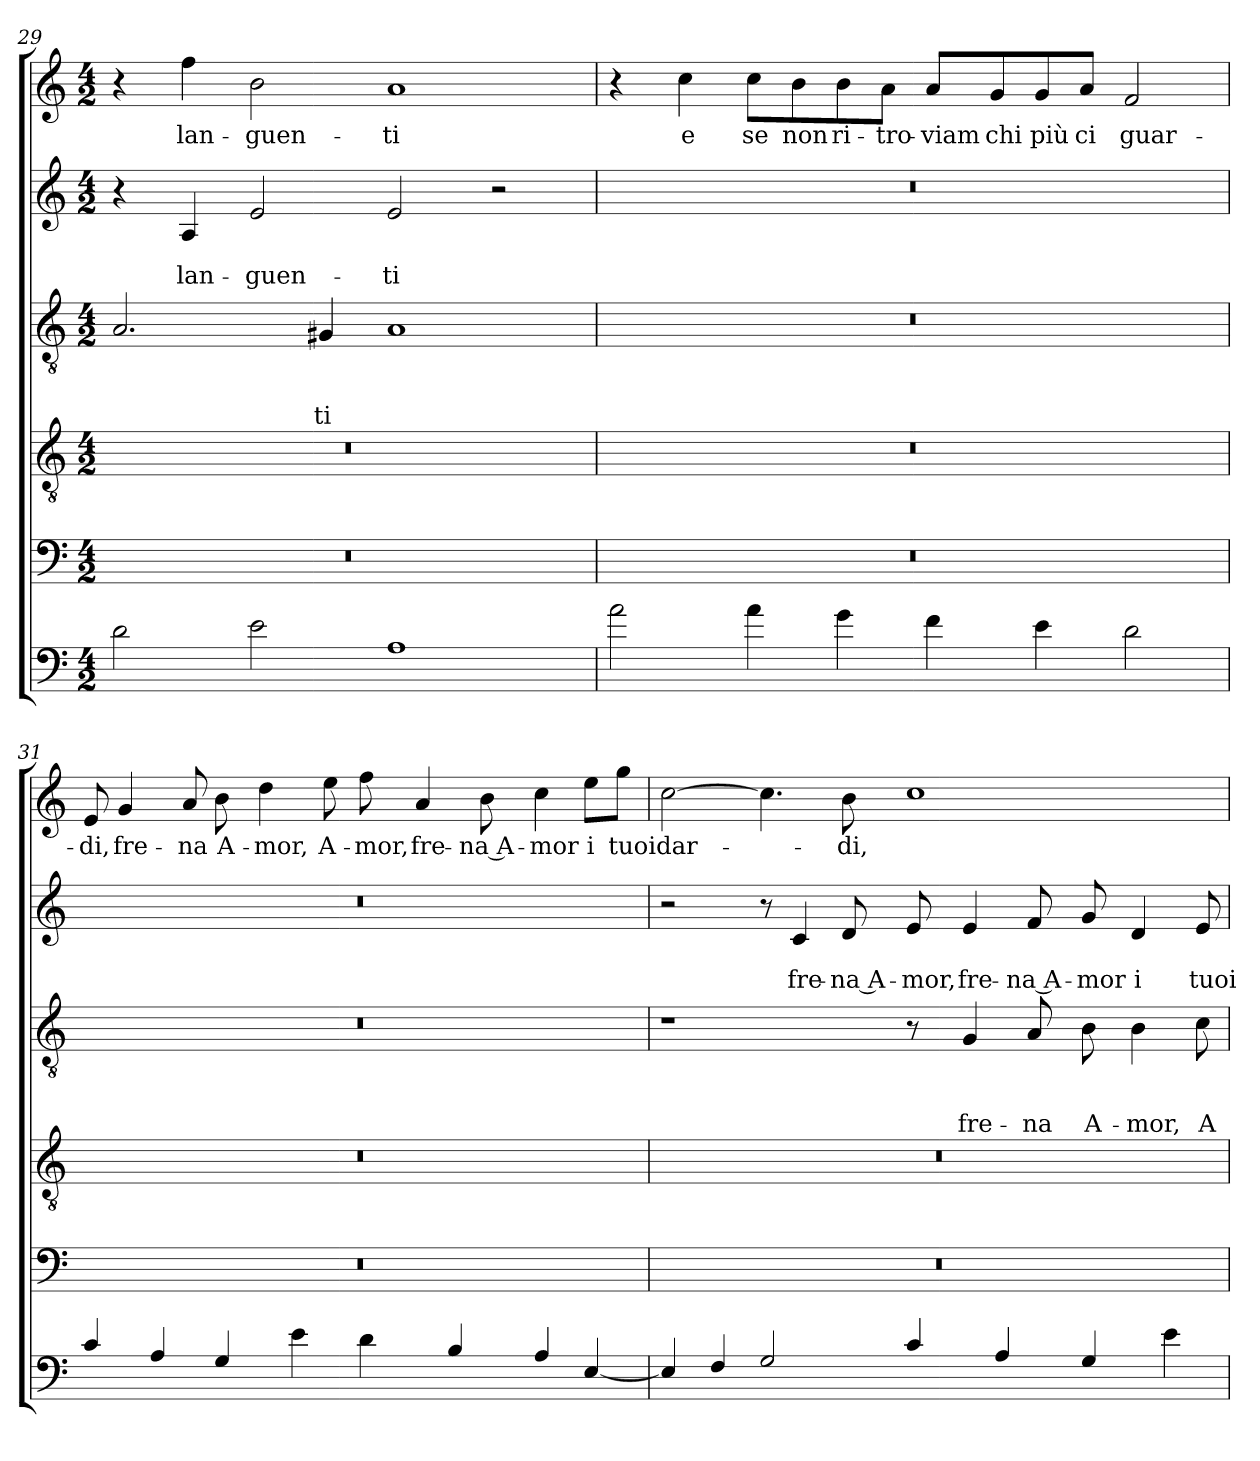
**kern	**kern	**kern	**kern	**text	**text	**text	**kern	**text	**text	**kern	**text
*part6	*part5	*part4	*part3	*part3	*part3	*part3	*part2	*part2	*part2	*part1	*part1
*staff6	*staff5	*staff4	*staff3	*staff3	*staff3	*staff3	*staff2	*staff2	*staff2	*staff1	*staff1
!!LO:PB:g=z
*clefF4	*clefF4	*clefGv2	*clefGv2	*	*	*	*clefG2	*	*	*clefG2	*
*ITrd8c14	*	*	*	*	*	*	*	*	*	*	*
*k[]	*k[]	*k[]	*k[]	*	*	*	*k[]	*	*	*k[]	*
*C:	*C:	*C:	*C:	*	*	*	*C:	*	*	*C:	*
*M4/2	*M4/2	*M4/2	*M4/2	*	*	*	*M4/2	*	*	*M4/2	*
=29	=29	=29	=29	=29	=29	=29	=29	=29	=29	=29	=29
2D\	0r	0r	2.A/	.	.	.	4r	.	.	4r	.
!	!	!	!	!	!	!	!	!	!LO:LY:b	!	!LO:LY:b
.	.	.	.	.	.	.	4A/	.	lan-	4ff\	lan-
!	!	!	!	!	!	!	!	!	!LO:LY:b	!	!LO:LY:b
2E\	.	.	.	.	.	.	2e/	.	-guen-	2b\	-guen-
!	!	!	!	!	!	!LO:LY:b	!	!	!	!	!
.	.	.	4G#X/	.	.	-ti	.	.	.	.	.
!	!	!	!	!	!	!	!	!	!LO:LY:b	!	!LO:LY:b
1AA	.	.	1A	.	.	.	2e/	.	-ti	1a	-ti
.	.	.	.	.	.	.	2r	.	.	.	.
=30	=30	=30	=30	=30	=30	=30	=30	=30	=30	=30	=30
2A\	0r	0r	0r	.	.	.	0r	.	.	4r	.
!	!	!	!	!	!	!	!	!	!	!	!LO:LY:b
.	.	.	.	.	.	.	.	.	.	4cc\	e
!	!	!	!	!	!	!	!	!	!	!	!LO:LY:b
4A\	.	.	.	.	.	.	.	.	.	8cc\L	se
!	!	!	!	!	!	!	!	!	!	!	!LO:LY:b
.	.	.	.	.	.	.	.	.	.	8b\	non
!	!	!	!	!	!	!	!	!	!	!	!LO:LY:b
4G\	.	.	.	.	.	.	.	.	.	8b\	ri-
!	!	!	!	!	!	!	!	!	!	!	!LO:LY:b
.	.	.	.	.	.	.	.	.	.	8a\J	-tro-
!	!	!	!	!	!	!	!	!	!	!	!LO:LY:b
4F\	.	.	.	.	.	.	.	.	.	8a/L	-viam
!	!	!	!	!	!	!	!	!	!	!	!LO:LY:b
.	.	.	.	.	.	.	.	.	.	8g/	chi
!	!	!	!	!	!	!	!	!	!	!	!LO:LY:b
4E\	.	.	.	.	.	.	.	.	.	8g/	più
!	!	!	!	!	!	!	!	!	!	!	!LO:LY:b
.	.	.	.	.	.	.	.	.	.	8a/J	ci
!	!	!	!	!	!	!	!	!	!	!	!LO:LY:b
2D\	.	.	.	.	.	.	.	.	.	2f/	guar-
=31	=31	=31	=31	=31	=31	=31	=31	=31	=31	=31	=31
!	!	!	!	!	!	!	!	!	!	!	!LO:LY:b
4C/	0r	0r	0r	.	.	.	0r	.	.	8e/	-di,
!	!	!	!	!	!	!	!	!	!	!	!LO:LY:b
.	.	.	.	.	.	.	.	.	.	4g/	fre-
4AA/	.	.	.	.	.	.	.	.	.	.	.
!	!	!	!	!	!	!	!	!	!	!	!LO:LY:b
.	.	.	.	.	.	.	.	.	.	8a/	-na
!	!	!	!	!	!	!	!	!	!	!	!LO:LY:b
4GG/	.	.	.	.	.	.	.	.	.	8b\	A-
!	!	!	!	!	!	!	!	!	!	!	!LO:LY:b
.	.	.	.	.	.	.	.	.	.	4dd\	-mor,
4E\	.	.	.	.	.	.	.	.	.	.	.
!	!	!	!	!	!	!	!	!	!	!	!LO:LY:b
.	.	.	.	.	.	.	.	.	.	8ee\	A-
!	!	!	!	!	!	!	!	!	!	!	!LO:LY:b
4D\	.	.	.	.	.	.	.	.	.	8ff\	-mor,
!	!	!	!	!	!	!	!	!	!	!	!LO:LY:b
.	.	.	.	.	.	.	.	.	.	4a/	fre-
4BB/	.	.	.	.	.	.	.	.	.	.	.
!	!	!	!	!	!	!	!	!	!	!	!LO:LY:b
.	.	.	.	.	.	.	.	.	.	8b\	-na A-
!	!	!	!	!	!	!	!	!	!	!	!LO:LY:b
4AA/	.	.	.	.	.	.	.	.	.	4cc\	-mor
!	!	!	!	!	!	!	!	!	!	!	!LO:LY:b
[4EE/	.	.	.	.	.	.	.	.	.	8ee\L	i
!	!	!	!	!	!	!	!	!	!	!	!LO:LY:b
.	.	.	.	.	.	.	.	.	.	8gg\J	tuoi
!!LO:LB:g=z
=32	=32	=32	=32	=32	=32	=32	=32	=32	=32	=32	=32
!	!	!	!	!	!	!	!	!	!	!	!LO:LY:b
4EE/]	0r	0r	1r	.	.	.	2r	.	.	[2cc\	dar-
4FF/	.	.	.	.	.	.	.	.	.	.	.
2GG/	.	.	.	.	.	.	8r	.	.	4.cc\]	.
!	!	!	!	!	!	!	!	!	!LO:LY:b	!	!
.	.	.	.	.	.	.	4c/	.	fre-	.	.
!	!	!	!	!	!	!	!	!	!LO:LY:b	!	!LO:LY:b
.	.	.	.	.	.	.	8d/	.	-na A-	8b\	-di,
!	!	!	!	!	!	!	!	!	!LO:LY:b	!	!
4C/	.	.	8r	.	.	.	8e/	.	-mor,	1cc	.
!	!	!	!	!	!	!LO:LY:b	!	!	!LO:LY:b	!	!
.	.	.	4G/	.	.	fre-	4e/	.	fre-	.	.
4AA/	.	.	.	.	.	.	.	.	.	.	.
!	!	!	!	!	!	!LO:LY:b	!	!	!LO:LY:b	!	!
.	.	.	8A/	.	.	-na	8f/	.	-na A-	.	.
!	!	!	!	!	!	!LO:LY:b	!	!	!LO:LY:b	!	!
4GG/	.	.	8B\	.	.	A-	8g/	.	-mor	.	.
!	!	!	!	!	!	!LO:LY:b	!	!	!LO:LY:b	!	!
.	.	.	4B\	.	.	-mor,	4d/	.	i	.	.
4E\	.	.	.	.	.	.	.	.	.	.	.
!	!	!	!	!	!	!LO:LY:b	!	!	!LO:LY:b	!	!
.	.	.	8c\	.	.	A-	8e/	.	tuoi	.	.
=	=	=	=	=	=	=	=	=	=	=	=
*-	*-	*-	*-	*-	*-	*-	*-	*-	*-	*-	*-
